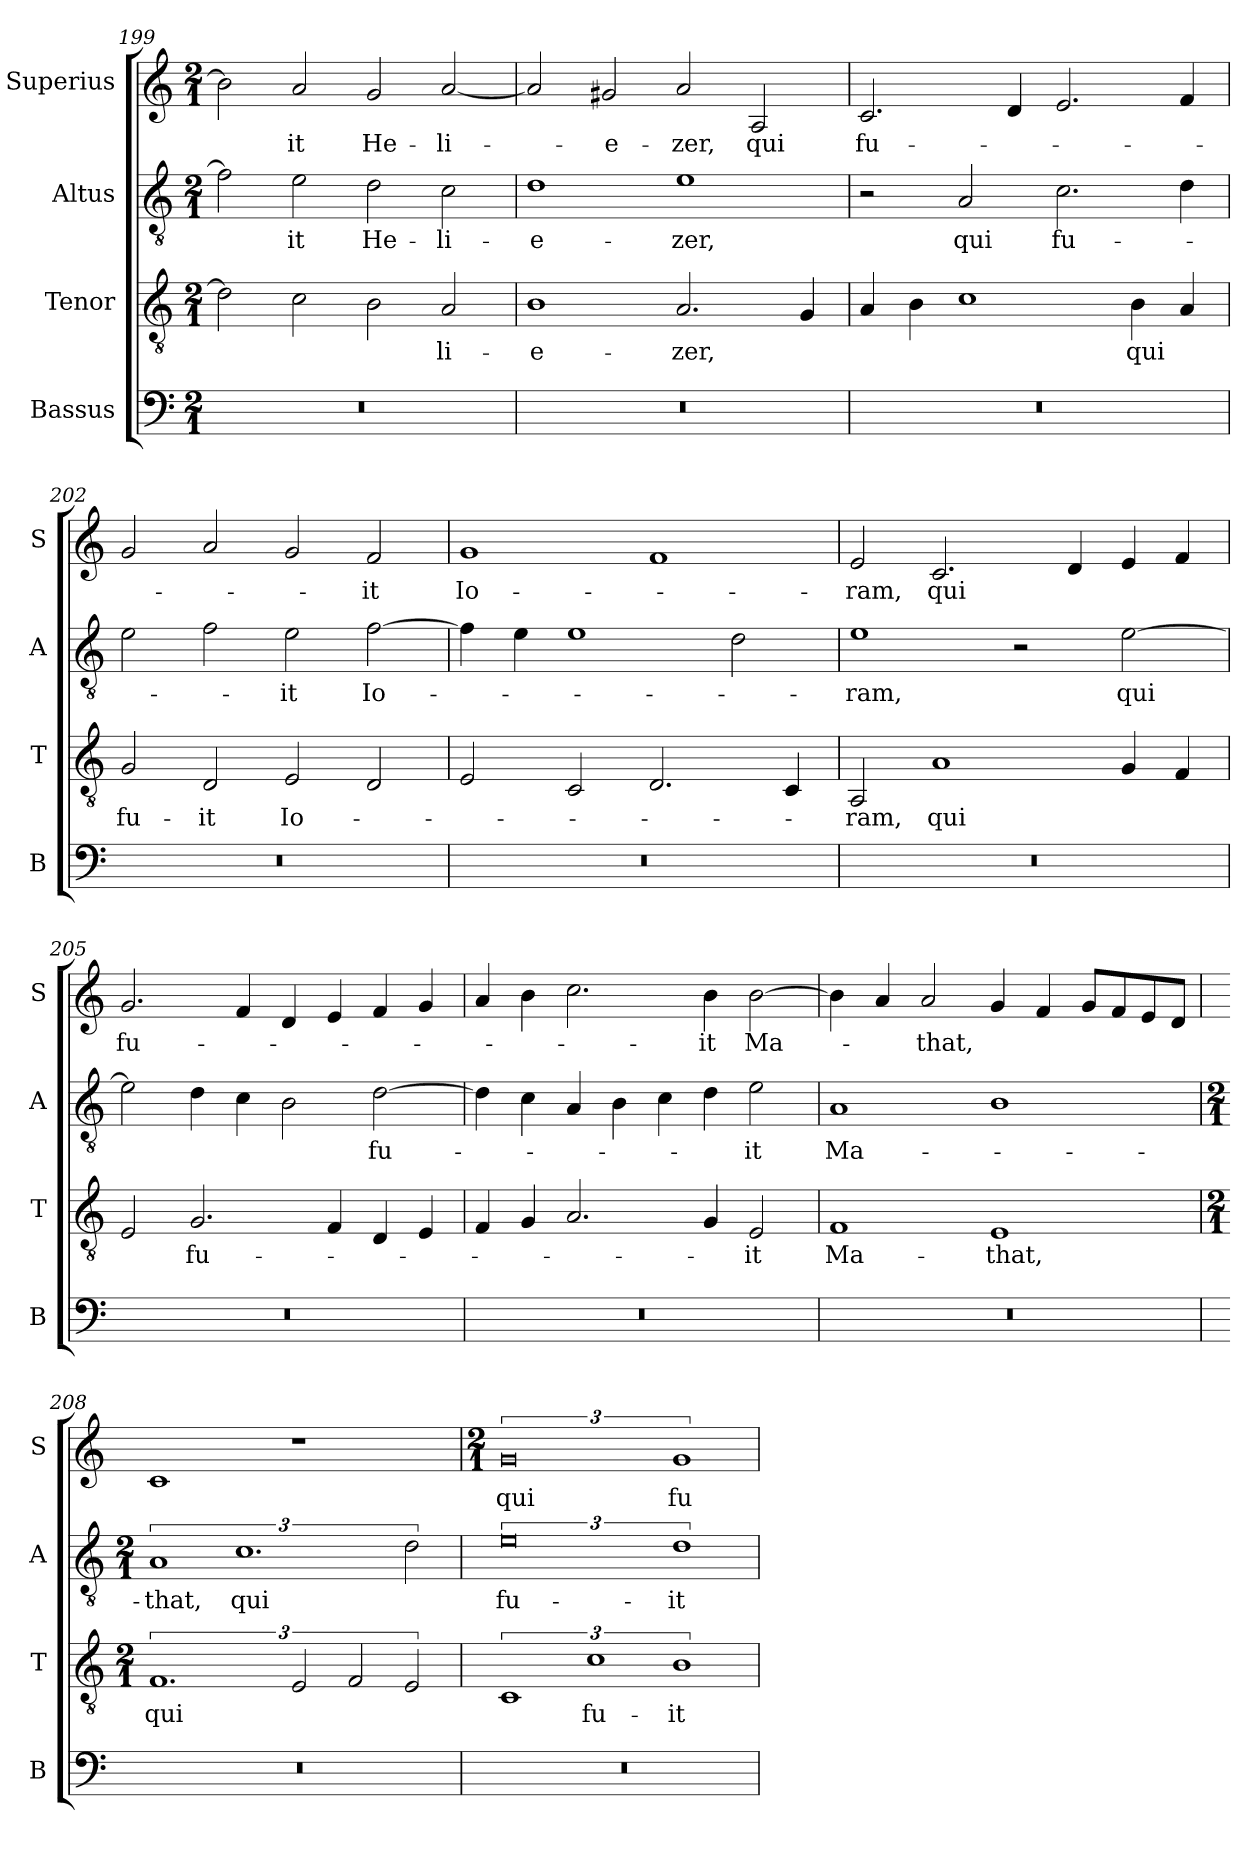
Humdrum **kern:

**kern	**kern	**text	**kern	**text	**kern	**text
*part4	*part3	*part3	*part2	*part2	*part1	*part1
*staff4	*staff3	*staff3	*staff2	*staff2	*staff1	*staff1
*I"Bassus	*I"Tenor	*	*I"Altus	*	*I"Superius	*
*I'B	*I'T	*	*I'A	*	*I'S	*
*clefF4	*clefGv2	*	*clefGv2	*	*clefG2	*
*k[]	*k[]	*	*k[]	*	*k[]	*
*M2/1	*M2/1	*	*M2/1	*	*M2/1	*
=199	=199	=199	=199	=199	=199	=199
0r	2d\]	.	2f\]	.	2b\]	.
.	2c\	.	2e\	-it	2a/	-it
.	2B\	.	2d\	He-	2g/	He-
.	2A/	-li-	2c\	-li-	[2a/	-li-
=200	=200	=200	=200	=200	=200	=200
0r	1B	-e-	1d	-e-	2a/]	.
.	.	.	.	.	2g#X/	-e-
.	2.A/	-zer,	1e	-zer,	2a/	-zer,
.	.	.	.	.	2A/	qui
.	4G/	.	.	.	.	.
=201	=201	=201	=201	=201	=201	=201
0r	4A/	.	2r	.	2.c/	fu-
.	4B\	.	.	.	.	.
.	1c	.	2A/	qui	.	.
.	.	.	.	.	4d/	.
.	.	.	2.c\	fu-	2.e/	.
.	4B\	qui	.	.	.	.
.	4A/	.	4d\	.	4f/	.
=202	=202	=202	=202	=202	=202	=202
0r	2G/	fu-	2e\	.	2g/	.
.	2D/	-it	2f\	.	2a/	.
.	2E/	Io-	2e\	-it	2g/	.
.	2D/	.	[2f\	Io-	2f/	-it
=203	=203	=203	=203	=203	=203	=203
0r	2E/	.	4f\]	.	1g	Io-
.	.	.	4e\	.	.	.
.	2C/	.	1e	.	.	.
.	2.D/	.	.	.	1f	.
.	.	.	2d\	.	.	.
.	4C/	.	.	.	.	.
=204	=204	=204	=204	=204	=204	=204
0r	2AA/	-ram,	1e	-ram,	2e/	-ram,
.	1A	qui	.	.	2.c/	qui
.	.	.	2r	.	.	.
.	.	.	.	.	4d/	.
.	4G/	.	[2e\	qui	4e/	.
.	4F/	.	.	.	4f/	.
=205	=205	=205	=205	=205	=205	=205
0r	2E/	.	2e\]	.	2.g/	fu-
.	2.G/	fu-	4d\	.	.	.
.	.	.	4c\	.	4f/	.
.	.	.	2B\	.	4d/	.
.	4F/	.	.	.	4e/	.
.	4D/	.	[2d\	fu-	4f/	.
.	4E/	.	.	.	4g/	.
=206	=206	=206	=206	=206	=206	=206
0r	4F/	.	4d\]	.	4a/	.
.	4G/	.	4c\	.	4b\	.
.	2.A/	.	4A/	.	2.cc\	.
.	.	.	4B\	.	.	.
.	.	.	4c\	.	.	.
.	4G/	.	4d\	.	4b\	-it
.	2E/	-it	2e\	-it	[2b\	Ma-
=207	=207	=207	=207	=207	=207	=207
0r	1F	Ma-	1A	Ma-	4b\]	.
.	.	.	.	.	4a/	.
.	.	.	.	.	2a/	-that,
.	1E	-that,	1B	.	4g/	.
.	.	.	.	.	4f/	.
.	.	.	.	.	8g/L	.
.	.	.	.	.	8f/	.
.	.	.	.	.	8e/	.
.	.	.	.	.	8d/J	.
=208	=208	=208	=208	=208	=208	=208
*	*M2/1	*	*M2/1	*	*	*
0r	3%2.F	qui	3%2A	-that,	1c	.
.	.	.	3%2.c	qui	.	.
.	3E/	.	.	.	1r	.
.	3F/	.	.	.	.	.
.	3E/	.	3d\	.	.	.
=209	=209	=209	=209	=209	=209	=209
*	*	*	*	*	*M2/1	*
0r	3%2C	.	3%4e	fu-	3%4g	qui
.	3%2c	fu-	.	.	.	.
.	3%2B	-it	3%2d	-it	3%2g	fu-
=	=	=	=	=	=	=
*-	*-	*-	*-	*-	*-	*-
